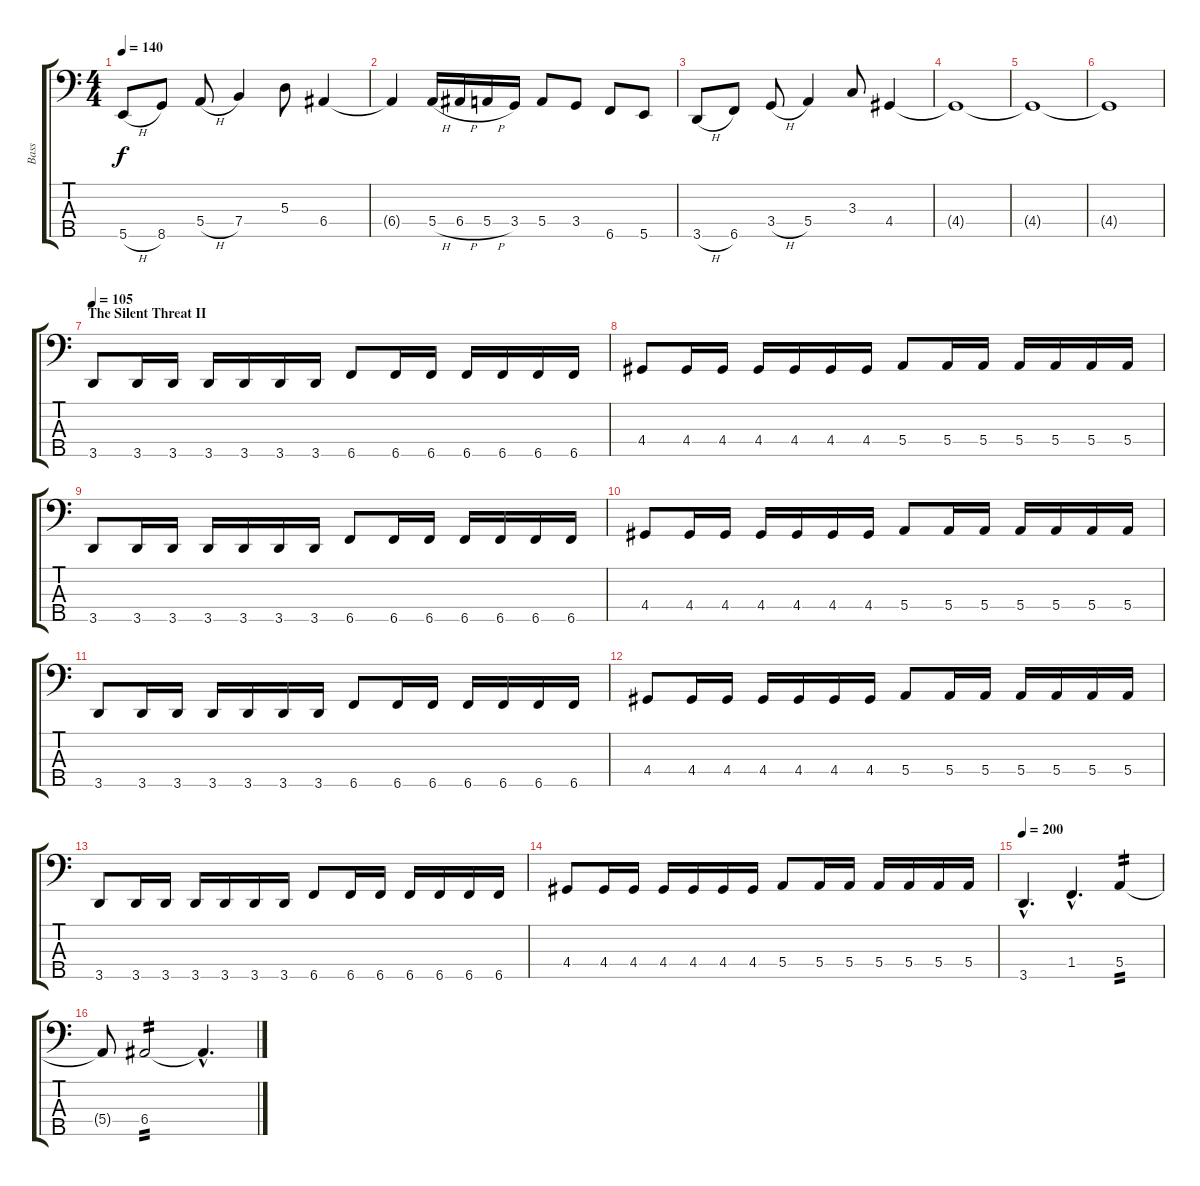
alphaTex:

\track ("Bass" "Bass") {instrument electricbasspick}
\staff {score tabs}
\tuning (G2 D2 A1 E1 B0) {hide}
\ts (4 4)
\tempo 140
\clef f4
\ks c
5.5{h}.8{dy f} 8.5.8 5.4{h}.8 7.4.4 5.3.8 6.4.4 |
6.4{t}.4 5.4{h}.16 6.4{h}.16 5.4{h}.16 3.4.16 5.4.8 3.4.8 6.5.8 5.5.8 |
3.5{h}.8 6.5.8 3.4{h}.8 5.4.4 3.3.8 4.4.4 |
4.4{t}.1 |
4.4{t}.1 |
4.4{t}.1 |
\section ("" "The Silent Threat II")
\tempo 105
3.5.8 3.5.16 3.5.16 3.5.16 3.5.16 3.5.16 3.5.16 6.5.8 6.5.16 6.5.16 6.5.16 6.5.16 6.5.16 6.5.16 |
4.4.8 4.4.16 4.4.16 4.4.16 4.4.16 4.4.16 4.4.16 5.4.8 5.4.16 5.4.16 5.4.16 5.4.16 5.4.16 5.4.16 |
3.5.8 3.5.16 3.5.16 3.5.16 3.5.16 3.5.16 3.5.16 6.5.8 6.5.16 6.5.16 6.5.16 6.5.16 6.5.16 6.5.16 |
4.4.8 4.4.16 4.4.16 4.4.16 4.4.16 4.4.16 4.4.16 5.4.8 5.4.16 5.4.16 5.4.16 5.4.16 5.4.16 5.4.16 |
3.5.8 3.5.16 3.5.16 3.5.16 3.5.16 3.5.16 3.5.16 6.5.8 6.5.16 6.5.16 6.5.16 6.5.16 6.5.16 6.5.16 |
4.4.8 4.4.16 4.4.16 4.4.16 4.4.16 4.4.16 4.4.16 5.4.8 5.4.16 5.4.16 5.4.16 5.4.16 5.4.16 5.4.16 |
3.5.8 3.5.16 3.5.16 3.5.16 3.5.16 3.5.16 3.5.16 6.5.8 6.5.16 6.5.16 6.5.16 6.5.16 6.5.16 6.5.16 |
4.4.8 4.4.16 4.4.16 4.4.16 4.4.16 4.4.16 4.4.16 5.4.8 5.4.16 5.4.16 5.4.16 5.4.16 5.4.16 5.4.16 |
\section ("" "")
\tempo 200
3.5{hac}.4{d} 1.4{hac}.4{d} 5.4.4{tp 2} |
5.4{t}.8 6.4.2{tp 2} 6.4{hac t}.4{d}
